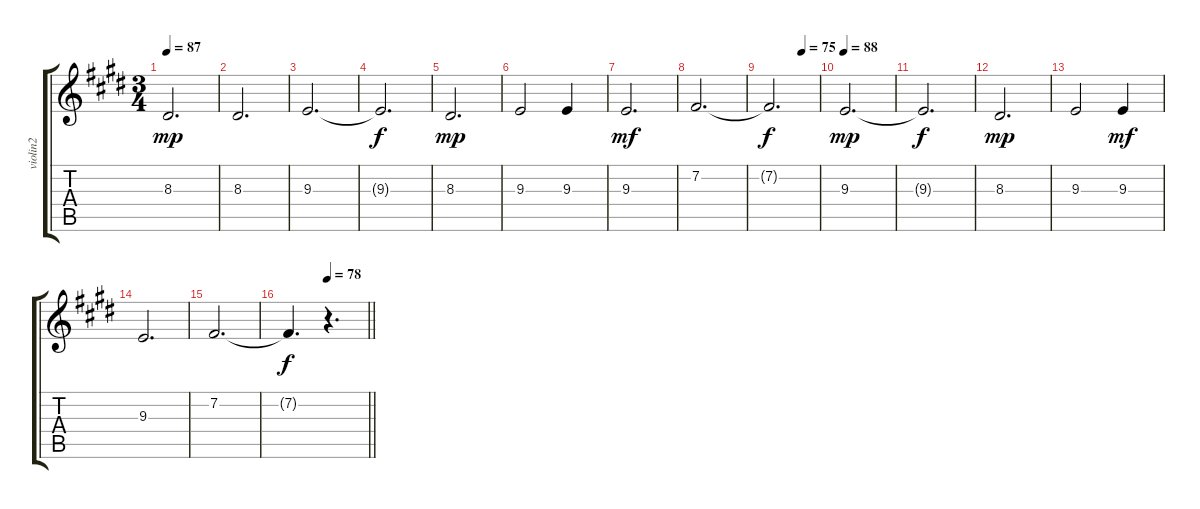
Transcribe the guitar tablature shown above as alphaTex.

\track ("violin2" "violin2") {instrument violin}
\staff {score tabs}
\tuning (E4 B3 G3 D3 A2 E2) {hide}
\ts (3 4)
\tempo 87
\clef g2
\ks e
8.3.2{d dy mp} |
8.3.2{d} |
9.3.2{d} |
9.3{t}.2{d dy f} |
8.3.2{d dy mp} |
9.3.2 9.3.4 |
9.3.2{d dy mf} |
7.2.2{d} |
\tempo (75 0.6666666666666666)
7.2{t}.2{d dy f} |
\tempo 88
9.3.2{d dy mp} |
9.3{t}.2{d dy f} |
8.3.2{d dy mp} |
9.3.2 9.3.4{dy mf} |
9.3.2{d} |
7.2.2{d} |
\tempo (78 0.5)
\barLineRight lightlight
7.2{t}.4{d dy f} r.4{d}
